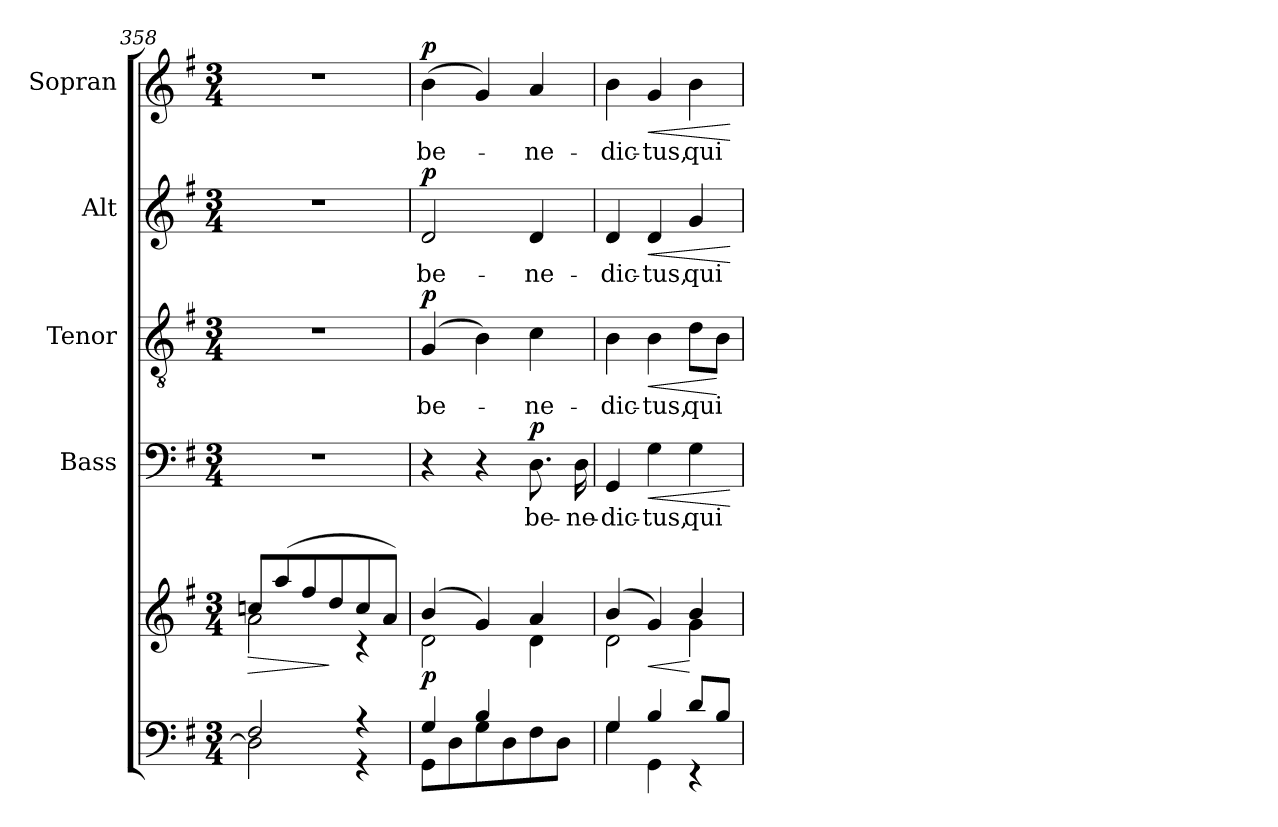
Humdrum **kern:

**kern	**kern	**dynam	**kern	**text	**dynam	**kern	**text	**dynam	**kern	**text	**dynam	**kern	**text	**dynam
*part5	*part5	*part5	*part4	*part4	*part4	*part3	*part3	*part3	*part2	*part2	*part2	*part1	*part1	*part1
*staff6	*staff5	*staff5/6	*staff4	*staff4	*staff4	*staff3	*staff3	*staff3	*staff2	*staff2	*staff2	*staff1	*staff1	*staff1
*	*	*	*I"Bass	*	*	*I"Tenor	*	*	*I"Alt	*	*	*I"Sopran	*	*
*	*	*	*I'B.	*	*	*I'T.	*	*	*I'A.	*	*	*I'S.	*	*
*clefF4	*clefG2	*	*clefF4	*	*	*clefGv2	*	*	*clefG2	*	*	*clefG2	*	*
*k[f#]	*k[f#]	*	*k[f#]	*	*	*k[f#]	*	*	*k[f#]	*	*	*k[f#]	*	*
*G:	*G:	*	*G:	*	*	*G:	*	*	*G:	*	*	*G:	*	*
*M3/4	*M3/4	*	*M3/4	*	*	*M3/4	*	*	*M3/4	*	*	*M3/4	*	*
=358	=358	=358	=358	=358	=358	=358	=358	=358	=358	=358	=358	=358	=358	=358
*^	*	*	*	*	*	*	*	*	*	*	*	*	*	*
!	!	!	!LO:HP:b	!	!	!	!	!	!	!	!	!	!	!	!
*	*	*^	*	*	*	*	*	*	*	*	*	*	*	*	*
2F#/	2D\]	8ccn/L	2a\	>	2.r	.	.	2.r	.	.	2.r	.	.	2.r	.	.
.	.	(<8aa/	.	.	.	.	.	.	.	.	.	.	.	.	.	.
.	.	8ff#/	.	.	.	.	.	.	.	.	.	.	.	.	.	.
.	.	8dd/	.	]	.	.	.	.	.	.	.	.	.	.	.	.
4r	4r	8cc/	4rc	.	.	.	.	.	.	.	.	.	.	.	.	.
.	.	8a/J)	.	.	.	.	.	.	.	.	.	.	.	.	.	.
=359	=359	=359	=359	=359	=359	=359	=359	=359	=359	=359	=359	=359	=359	=359	=359	=359
!	!	!	!	!LO:DY:b	!	!	!	!	!LO:LY:b	!LO:DY:a	!	!LO:LY:b	!LO:DY:a	!	!LO:LY:b	!LO:DY:a
4G!/	8GG\L	(<4b!/	2d!\	p	4r	.	.	(4G/	be-	p	2d/	be-	p	(>4b\	be-	p
.	8D\	.	.	.	.	.	.	.	.	.	.	.	.	.	.	.
4B!/	8G\	4g!/)	.	.	4r	.	.	4B\)	.	.	.	.	.	4g/)	.	.
.	8D\	.	.	.	.	.	.	.	.	.	.	.	.	.	.	.
!	!	!	!	!	!	!LO:LY:b	!LO:DY:a	!	!LO:LY:b	!	!	!LO:LY:b	!	!	!LO:LY:b	!
4ryy	8F#\	4a!/	4d!\	.	8.D\	be-	p	4c\	-ne-	.	4d/	-ne-	.	4a/	-ne-	.
.	8D\J	.	.	.	.	.	.	.	.	.	.	.	.	.	.	.
!	!	!	!	!	!	!LO:LY:b	!	!	!	!	!	!	!	!	!	!
.	.	.	.	.	16D\	-ne-	.	.	.	.	.	.	.	.	.	.
=360	=360	=360	=360	=360	=360	=360	=360	=360	=360	=360	=360	=360	=360	=360	=360	=360
!	!	!	!	!	!	!LO:LY:b	!	!	!LO:LY:b	!	!	!LO:LY:b	!	!	!LO:LY:b	!
4G!/	4G\	(<4b!/	2d!\	.	4GG/	-dic-	.	4B\	-dic-	.	4d/	-dic-	.	4b\	-dic-	.
!	!	!	!	!LO:HP:b	!	!LO:LY:b	!LO:HP:b	!	!LO:LY:b	!LO:HP:b	!	!LO:LY:b	!LO:HP:b	!	!LO:LY:b	!LO:HP:b
4B!/	4GG\	4g!/)	.	<	4G\	-tus,	<	4B\	-tus,	<	4d/	-tus,	<	4g/	-tus,	<
!	!	!	!	!	!	!LO:LY:b	!	!	!LO:LY:b	!	!	!LO:LY:b	!	!	!LO:LY:b	!
8d!/L	4rEE	4b!/	4g!\	[	4G\	qui	.	8d\L	qui	.	4g/	qui	.	4b\	qui	.
8B!/J	.	.	.	.	.	.	.	8B\J	.	[	.	.	.	.	.	.
*v	*v	*	*	*	*	*	*	*	*	*	*	*	*	*	*	*
*	*v	*v	*	*	*	*	*	*	*	*	*	*	*	*	*
.	.	.	.	.	[	.	.	.	.	.	[	.	.	[
=	=	=	=	=	=	=	=	=	=	=	=	=	=	=
*-	*-	*-	*-	*-	*-	*-	*-	*-	*-	*-	*-	*-	*-	*-
